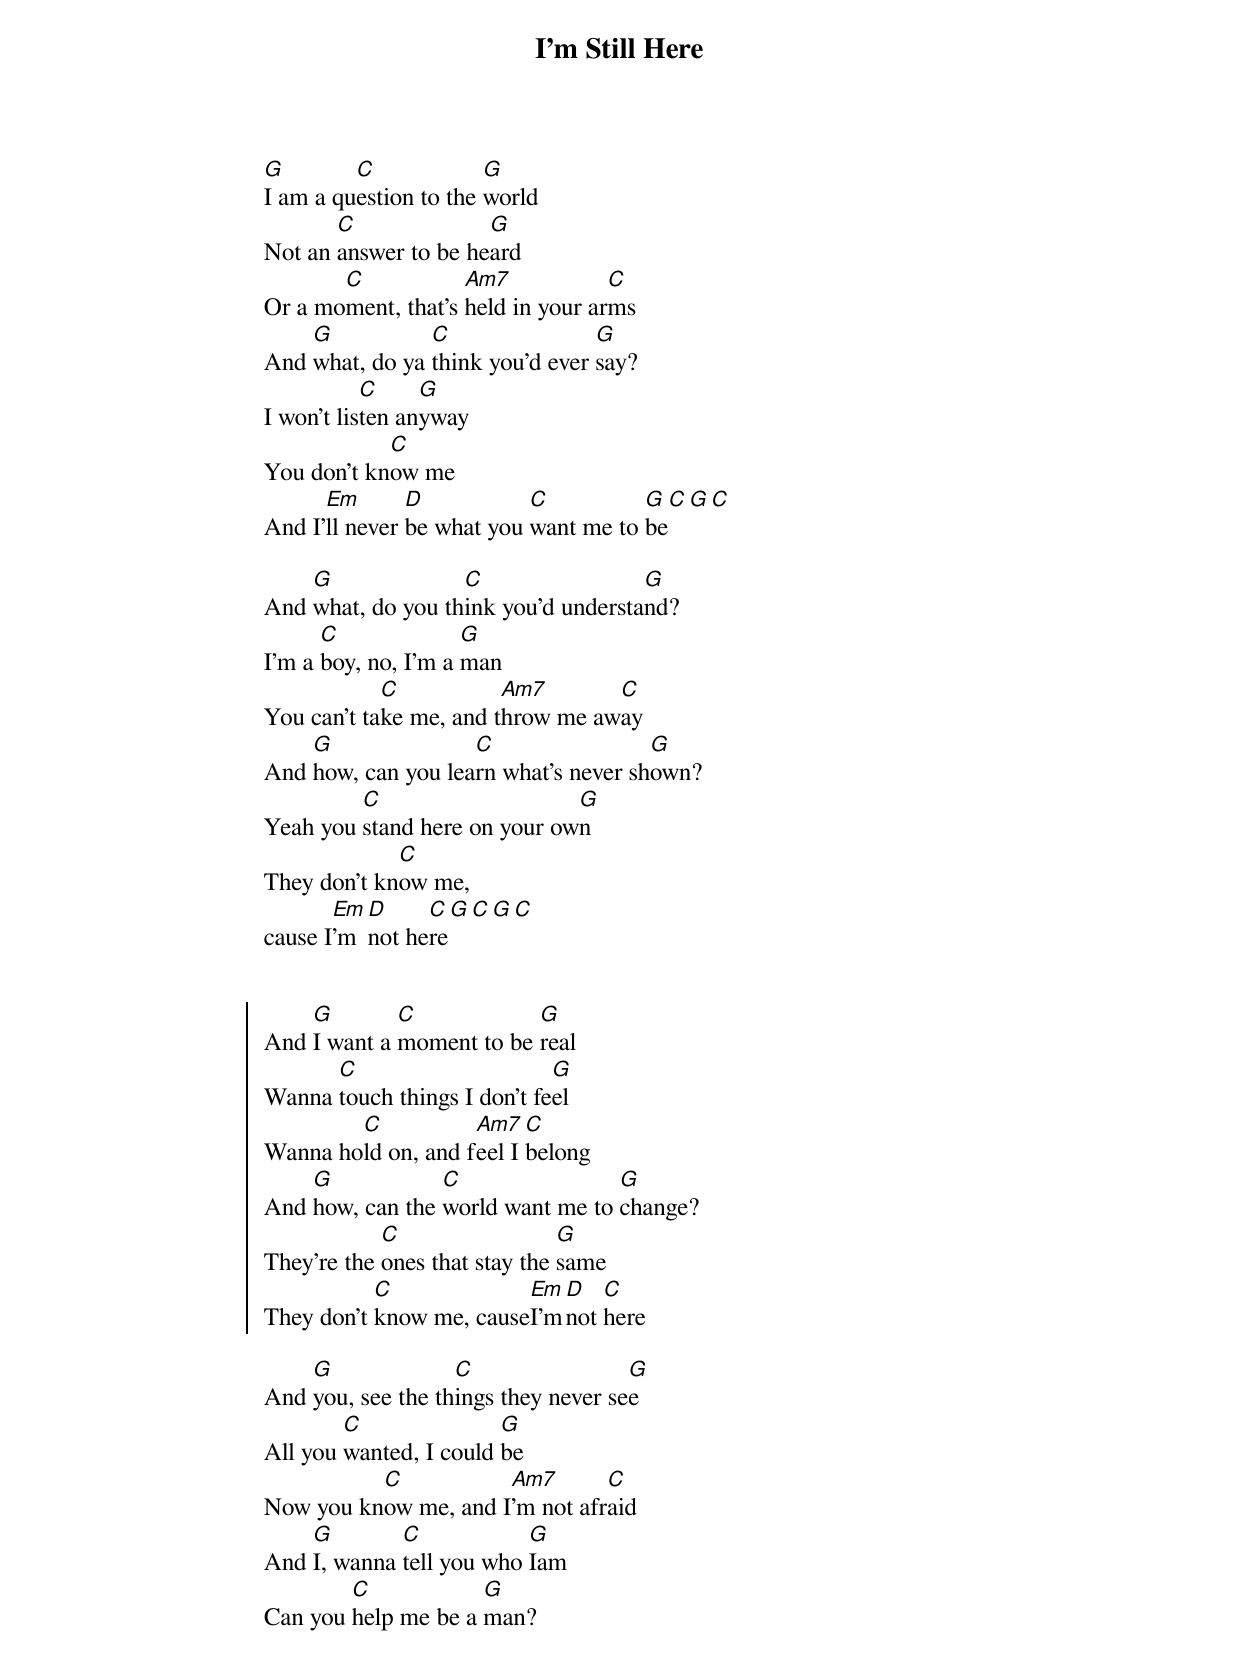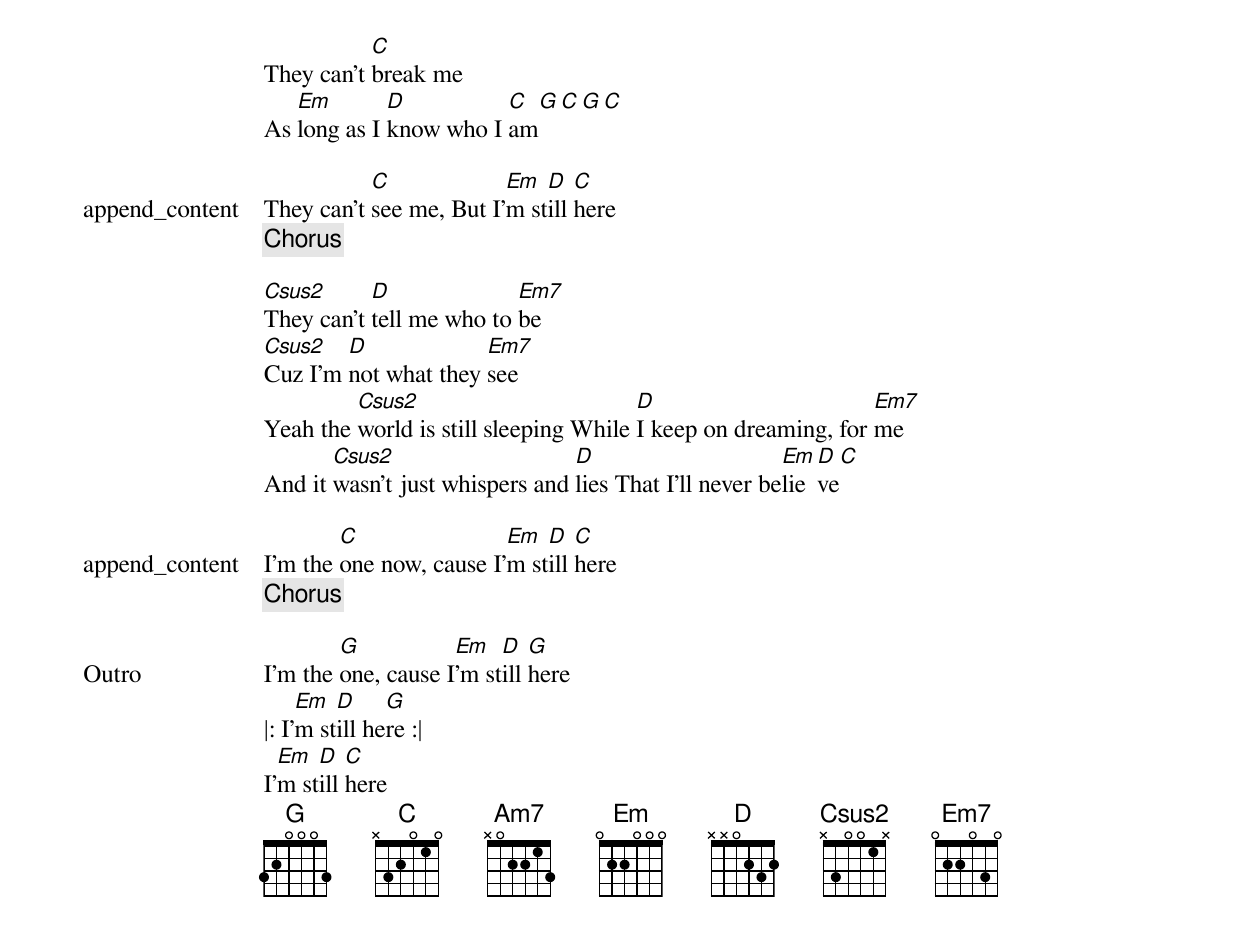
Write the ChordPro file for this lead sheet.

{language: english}
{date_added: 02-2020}
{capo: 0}
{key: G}
{title: I'm Still Here}
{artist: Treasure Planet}
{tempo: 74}
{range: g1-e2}
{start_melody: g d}

{start_of_verse}
[G]I am a qu[C]estion to the [G]world
Not an [C]answer to be he[G]ard
Or a mo[C]ment, that's [Am7]held in your ar[C]ms
And [G]what, do ya [C]think you'd ever [G]say?
I won't lis[C]ten an[G]yway
You don't kn[C]ow me
And I'[Em]ll never [D]be what you [C]want me to [G]be[C][G][C]
{end_of_verse}

{start_of_verse}
And [G]what, do you th[C]ink you'd understa[G]nd?
I'm a [C]boy, no, I'm a [G]man
You can't ta[C]ke me, and t[Am7]hrow me aw[C]ay
And [G]how, can you lea[C]rn what's never sh[G]own?
Yeah you [C]stand here on your ow[G]n
They don't kn[C]ow me,
cause I[Em]'m [D]not he[C]re[G][C][G][C]
{end_of_verse}


{start_of_chorus}
And [G]I want a [C]moment to be [G]real
Wanna [C]touch things I don't fe[G]el
Wanna ho[C]ld on, and f[Am7]eel I [C]belong
And [G]how, can the [C]world want me to [G]change?
They're the [C]ones that stay the [G]same
They don't [C]know me, cause[Em]I'm[D]not [C]here
{end_of_chorus}

{start_of_verse}
And [G]you, see the th[C]ings they never se[G]e
All you [C]wanted, I could [G]be
Now you kn[C]ow me, and I[Am7]'m not afr[C]aid
And [G]I, wanna [C]tell you who [G]Iam
Can you [C]help me be a [G]man?
They can't [C]break me
As [Em]long as I [D]know who I [C]am[G][C][G][C]
{end_of_verse}

{start_of_variant: append_content}
They can't [C]see me, But I'[Em]m st[D]ill [C]here
{end_of_variant}
{chorus}

{start_of_bridge}
[Csus2]They can't [D]tell me who to [Em7]be
[Csus2]Cuz I'm [D]not what they [Em7]see
Yeah the [Csus2]world is still sleeping While [D]I keep on dreaming, for [Em7]me
And it [Csus2]wasn't just whispers and [D]lies That I'll never be[Em]lie[D]ve[C]
{end_of_bridge}

{start_of_variant: append_content}
I'm the [C]one now, cause I'[Em]m st[D]ill [C]here
{end_of_variant}
{chorus}

{start_of_verse: Outro}
I'm the [G]one, cause I[Em]'m st[D]ill [G]here
|: I'[Em]m st[D]ill he[G]re :|
I'[Em]m st[D]ill [C]here
{end_of_verse}
